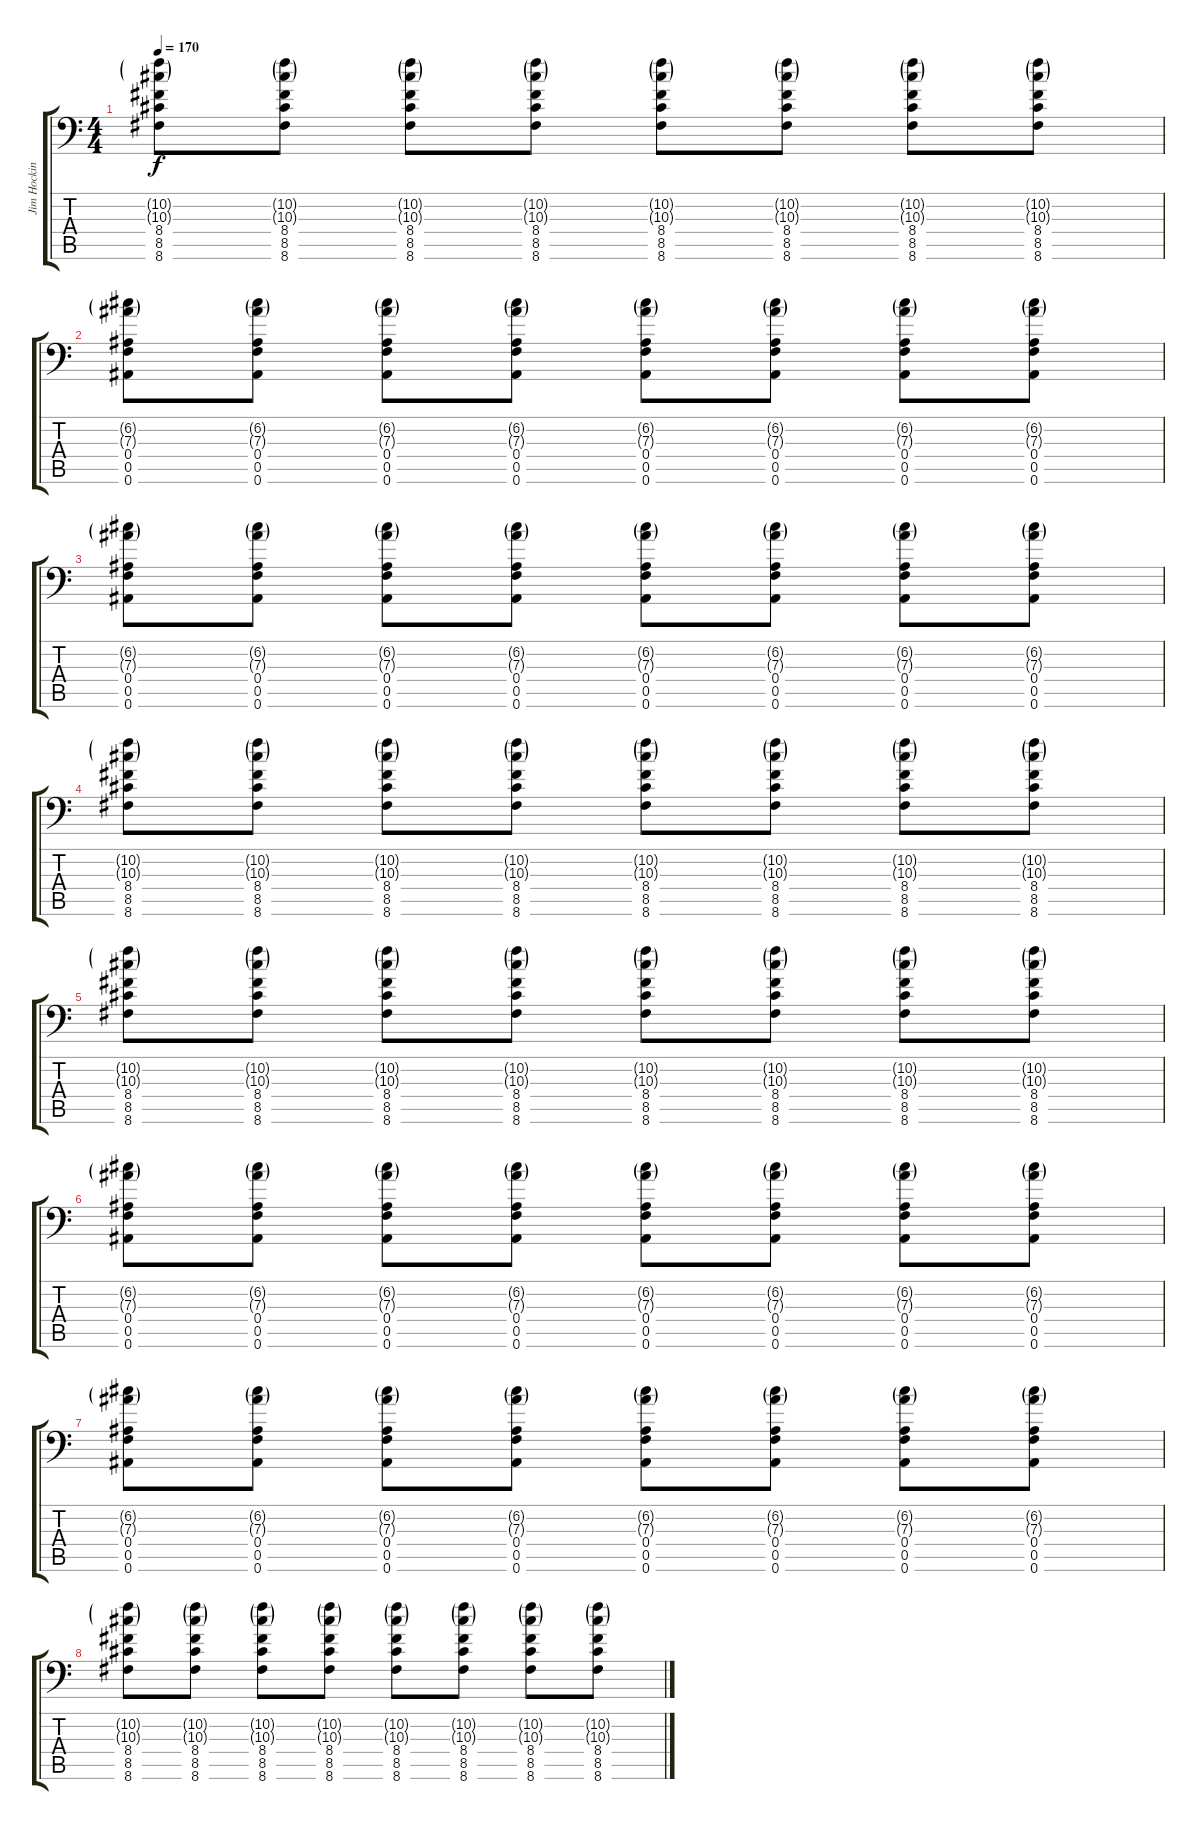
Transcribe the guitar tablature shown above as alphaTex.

\track ("Jim Hocking - Rhythm" "Jim Hockin") {instrument overdrivenguitar}
\staff {score tabs}
\tuning (C4 G3 Eb3 Bb2 F2 Bb1) {hide}
\ts (4 4)
\tempo 170
\clef f4
\ks c
(10.2{g} 10.3{g} 8.4 8.5 8.6).8{dy f} (10.2{g} 10.3{g} 8.4 8.5 8.6).8 (10.2{g} 10.3{g} 8.4 8.5 8.6).8 (10.2{g} 10.3{g} 8.4 8.5 8.6).8 (10.2{g} 10.3{g} 8.4 8.5 8.6).8 (10.2{g} 10.3{g} 8.4 8.5 8.6).8 (10.2{g} 10.3{g} 8.4 8.5 8.6).8 (10.2{g} 10.3{g} 8.4 8.5 8.6).8 |
(6.2{g} 7.3{g} 0.4 0.5 0.6).8 (6.2{g} 7.3{g} 0.4 0.5 0.6).8 (6.2{g} 7.3{g} 0.4 0.5 0.6).8 (6.2{g} 7.3{g} 0.4 0.5 0.6).8 (6.2{g} 7.3{g} 0.4 0.5 0.6).8 (6.2{g} 7.3{g} 0.4 0.5 0.6).8 (6.2{g} 7.3{g} 0.4 0.5 0.6).8 (6.2{g} 7.3{g} 0.4 0.5 0.6).8 |
(6.2{g} 7.3{g} 0.4 0.5 0.6).8 (6.2{g} 7.3{g} 0.4 0.5 0.6).8 (6.2{g} 7.3{g} 0.4 0.5 0.6).8 (6.2{g} 7.3{g} 0.4 0.5 0.6).8 (6.2{g} 7.3{g} 0.4 0.5 0.6).8 (6.2{g} 7.3{g} 0.4 0.5 0.6).8 (6.2{g} 7.3{g} 0.4 0.5 0.6).8 (6.2{g} 7.3{g} 0.4 0.5 0.6).8 |
(10.2{g} 10.3{g} 8.4 8.5 8.6).8 (10.2{g} 10.3{g} 8.4 8.5 8.6).8 (10.2{g} 10.3{g} 8.4 8.5 8.6).8 (10.2{g} 10.3{g} 8.4 8.5 8.6).8 (10.2{g} 10.3{g} 8.4 8.5 8.6).8 (10.2{g} 10.3{g} 8.4 8.5 8.6).8 (10.2{g} 10.3{g} 8.4 8.5 8.6).8 (10.2{g} 10.3{g} 8.4 8.5 8.6).8 |
(10.2{g} 10.3{g} 8.4 8.5 8.6).8 (10.2{g} 10.3{g} 8.4 8.5 8.6).8 (10.2{g} 10.3{g} 8.4 8.5 8.6).8 (10.2{g} 10.3{g} 8.4 8.5 8.6).8 (10.2{g} 10.3{g} 8.4 8.5 8.6).8 (10.2{g} 10.3{g} 8.4 8.5 8.6).8 (10.2{g} 10.3{g} 8.4 8.5 8.6).8 (10.2{g} 10.3{g} 8.4 8.5 8.6).8 |
(6.2{g} 7.3{g} 0.4 0.5 0.6).8 (6.2{g} 7.3{g} 0.4 0.5 0.6).8 (6.2{g} 7.3{g} 0.4 0.5 0.6).8 (6.2{g} 7.3{g} 0.4 0.5 0.6).8 (6.2{g} 7.3{g} 0.4 0.5 0.6).8 (6.2{g} 7.3{g} 0.4 0.5 0.6).8 (6.2{g} 7.3{g} 0.4 0.5 0.6).8 (6.2{g} 7.3{g} 0.4 0.5 0.6).8 |
(6.2{g} 7.3{g} 0.4 0.5 0.6).8 (6.2{g} 7.3{g} 0.4 0.5 0.6).8 (6.2{g} 7.3{g} 0.4 0.5 0.6).8 (6.2{g} 7.3{g} 0.4 0.5 0.6).8 (6.2{g} 7.3{g} 0.4 0.5 0.6).8 (6.2{g} 7.3{g} 0.4 0.5 0.6).8 (6.2{g} 7.3{g} 0.4 0.5 0.6).8 (6.2{g} 7.3{g} 0.4 0.5 0.6).8 |
(10.2{g} 10.3{g} 8.4 8.5 8.6).8 (10.2{g} 10.3{g} 8.4 8.5 8.6).8 (10.2{g} 10.3{g} 8.4 8.5 8.6).8 (10.2{g} 10.3{g} 8.4 8.5 8.6).8 (10.2{g} 10.3{g} 8.4 8.5 8.6).8 (10.2{g} 10.3{g} 8.4 8.5 8.6).8 (10.2{g} 10.3{g} 8.4 8.5 8.6).8 (10.2{g} 10.3{g} 8.4 8.5 8.6).8
